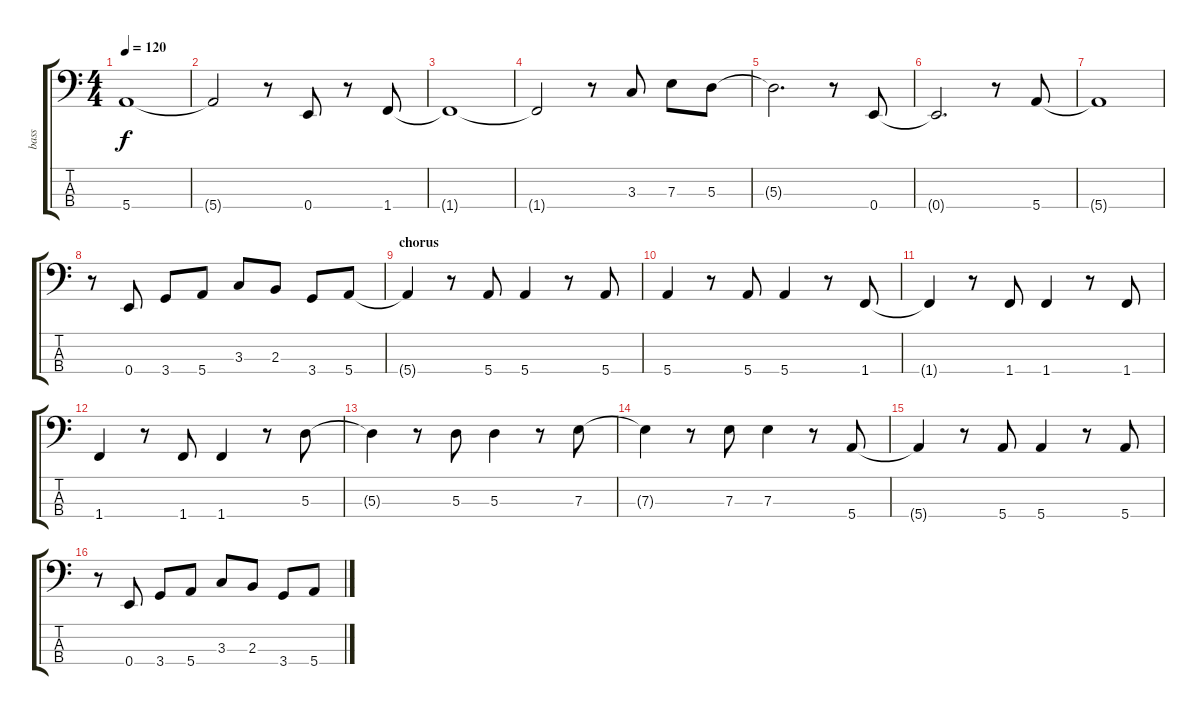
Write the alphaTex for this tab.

\track ("bass" "bass") {instrument electricbassfinger}
\staff {score tabs}
\tuning (G2 D2 A1 E1) {hide}
\ts (4 4)
\tempo 120
\clef f4
\ks c
5.4{t}.1{dy f} |
5.4{t}.2 r.8 0.4.8 r.8 1.4.8 |
1.4{t}.1 |
1.4{t}.2 r.8 3.3.8 7.3.8 5.3.8 |
5.3{t}.2{d} r.8 0.4.8 |
0.4{t}.2{d} r.8 5.4.8 |
5.4{t}.1 |
r.8 0.4.8 3.4.8 5.4.8 3.3.8 2.3.8 3.4.8 5.4.8 |
\section ("" "chorus")
5.4{t}.4 r.8 5.4.8 5.4.4 r.8 5.4.8 |
5.4.4 r.8 5.4.8 5.4.4 r.8 1.4.8 |
1.4{t}.4 r.8 1.4.8 1.4.4 r.8 1.4.8 |
1.4.4 r.8 1.4.8 1.4.4 r.8 5.3.8 |
5.3{t}.4 r.8 5.3.8 5.3.4 r.8 7.3.8 |
7.3{t}.4 r.8 7.3.8 7.3.4 r.8 5.4.8 |
5.4{t}.4 r.8 5.4.8 5.4.4 r.8 5.4.8 |
r.8 0.4.8 3.4.8 5.4.8 3.3.8 2.3.8 3.4.8 5.4.8
